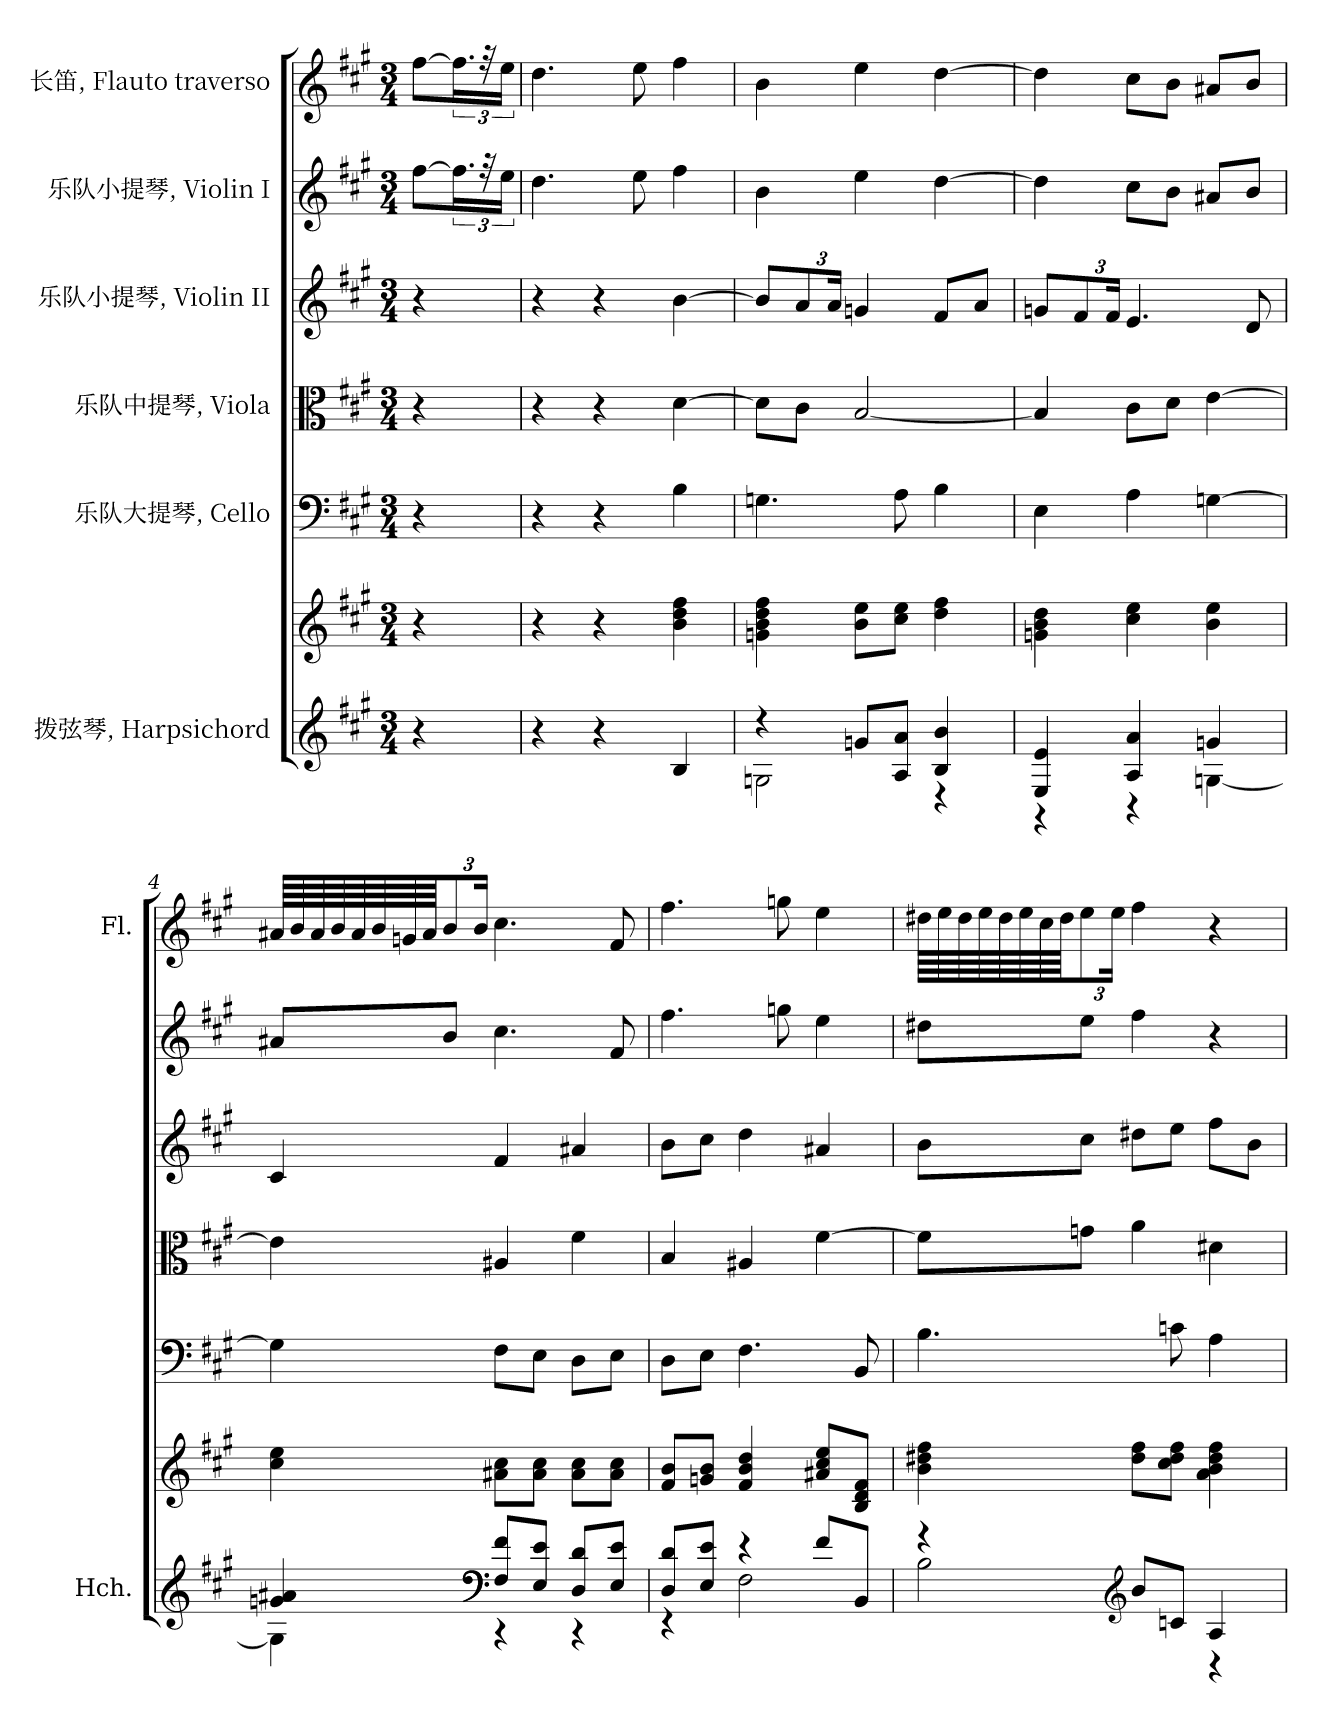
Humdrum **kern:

**kern	**kern	**kern	**kern	**kern	**kern	**kern
*part6	*part6	*part5	*part4	*part3	*part2	*part1
*staff7	*staff6	*staff5	*staff4	*staff3	*staff2	*staff1
*I"拨弦琴, Harpsichord	*	*I"乐队大提琴, Cello	*I"乐队中提琴, Viola	*I"乐队小提琴, Violin II	*I"乐队小提琴, Violin I	*I"长笛, Flauto traverso
*I'Hch.	*	*	*	*	*	*I'Fl.
*clefG2	*clefG2	*clefF4	*clefC3	*clefG2	*clefG2	*clefG2
*k[f#c#g#]	*k[f#c#g#]	*k[f#c#g#]	*k[f#c#g#]	*k[f#c#g#]	*k[f#c#g#]	*k[f#c#g#]
*M3/4	*M3/4	*M3/4	*M3/4	*M3/4	*M3/4	*M3/4
*MM63	*MM63	*MM63	*MM63	*MM63	*MM63	*MM63
=	=	=	=	=	=	=
4r	4r	4r	4r	4r	[8ff#\L	[8ff#\L
.	.	.	.	.	24.ff#\Jk]	24.ff#\Jk]
.	.	.	.	.	48r	48r
.	.	.	.	.	24ee\	24ee\
=1	=1	=1	=1	=1	=1	=1
4r	4r	4r	4r	4r	4.dd\	4.dd\
4r	4r	4r	4r	4r	.	.
.	.	.	.	.	8ee\	8ee\
4B/	4b\ 4dd\ 4ff#\	4B\	[4d\	[4b\	4ff#\	4ff#\
=2	=2	=2	=2	=2	=2	=2
*^	*	*	*	*	*	*
4r	2Gn\	4gn\ 4b\ 4dd\ 4ff#\	4.Gn\	8d\L]	8b/L]	4b\	4b\
*	*	*	*	*	*Xbrackettup	*	*
.	.	.	.	8c#\J	12a/	.	.
.	.	.	.	.	24a/Jk	.	.
8gn/L	.	8b\ 8ee\L	.	[2B/	4gn/	4ee\	4ee\
8A/ 8a/J	.	8cc#\ 8ee\J	8A\	.	.	.	.
4B/ 4b/	4r	4dd\ 4ff#\	4B\	.	8f#/L	[4dd\	[4dd\
.	.	.	.	.	8a/J	.	.
=3	=3	=3	=3	=3	=3	=3	=3
4E/ 4e/	4r	4gn\ 4b\ 4dd\	4E\	4B/]	8gn/L	4dd\]	4dd\]
.	.	.	.	.	12f#/	.	.
.	.	.	.	.	24f#/Jk	.	.
4A/ 4a/	4r	4cc#\ 4ee\	4A\	8c#\L	4.e/	8cc#\L	8cc#\L
.	.	.	.	8d\J	.	8b\J	8b\J
4gn/	[4Gn\	4b\ 4ee\	[4Gn\	[4e\	.	8a#X/L	8a#X/L
.	.	.	.	.	8d/	8b/J	8b/J
!!LO:PB:g=z
=4	=4	=4	=4	=4	=4	=4	=4
4gn/ 4a#X/	4G\]	4cc#\ 4ee\	4G\]	4e\]	4c#/	8a#X/L	64a#X/LLLL
.	.	.	.	.	.	.	64b/
.	.	.	.	.	.	.	64a#/
.	.	.	.	.	.	.	64b/
.	.	.	.	.	.	.	64a#/
.	.	.	.	.	.	.	64b/
.	.	.	.	.	.	.	64gn/
.	.	.	.	.	.	.	64a#/JJJ
*	*	*	*	*	*	*	*Xbrackettup
.	.	.	.	.	.	8b/J	12b/
.	.	.	.	.	.	.	24b/Jk
*clefF4	*	*	*	*	*	*	*
8F#/ 8f#/L	4r	8a#X\ 8cc#\L	8F#\L	4A#X/	4f#/	4.cc#\	4.cc#\
8E/ 8e/J	.	8a#\ 8cc#\J	8E\J	.	.	.	.
8D/ 8d/L	4r	8a#\ 8cc#\L	8D\L	4f#\	4a#X/	.	.
8E/ 8e/J	.	8a#\ 8cc#\J	8E\J	.	.	8f#/	8f#/
=5	=5	=5	=5	=5	=5	=5	=5
8D/ 8d/L	4r	8f#/ 8b/L	8D\L	4B/	8b\L	4.ff#\	4.ff#\
8E/ 8e/J	.	8gn/ 8b/J	8E\J	.	8cc#\J	.	.
4r	2F#\	4f#/ 4b/ 4dd/	4.F#\	4A#X/	4dd\	.	.
.	.	.	.	.	.	8ggn\	8ggn\
8f#/L	.	8a#X/ 8cc#/ 8ee/L	.	[4f#\	4a#X/	4ee\	4ee\
8BB/J	.	8B/ 8d/ 8f#/J	8BB/	.	.	.	.
!!LO:PB:g=z
=6	=6	=6	=6	=6	=6	=6	=6
4r	2B\	4b\ 4dd#X\ 4ff#\	4.B\	8f#\L]	8b\L	8dd#X\L	64dd#X\LLLL
.	.	.	.	.	.	.	64ee\
.	.	.	.	.	.	.	64dd#\
.	.	.	.	.	.	.	64ee\
.	.	.	.	.	.	.	64dd#\
.	.	.	.	.	.	.	64ee\
.	.	.	.	.	.	.	64cc#\
.	.	.	.	.	.	.	64dd#\JJJ
.	.	.	.	8gn\J	8cc#\J	8ee\J	12ee\
.	.	.	.	.	.	.	24ee\Jk
*clefG2	*	*	*	*	*	*	*
8b/L	.	8dd#\ 8ff#\L	.	4a\	8dd#X\L	4ff#\	4ff#\
8cn/J	.	8cc#\ 8dd#\ 8ff#\J	8cn\	.	8ee\J	.	.
4A/	4r	4a\ 4b\ 4dd#\ 4ff#\	4A\	4d#X\	8ff#\L	4r	4r
.	.	.	.	.	8b\J	.	.
*v	*v	*	*	*	*	*	*
=	=	=	=	=	=	=
*-	*-	*-	*-	*-	*-	*-
